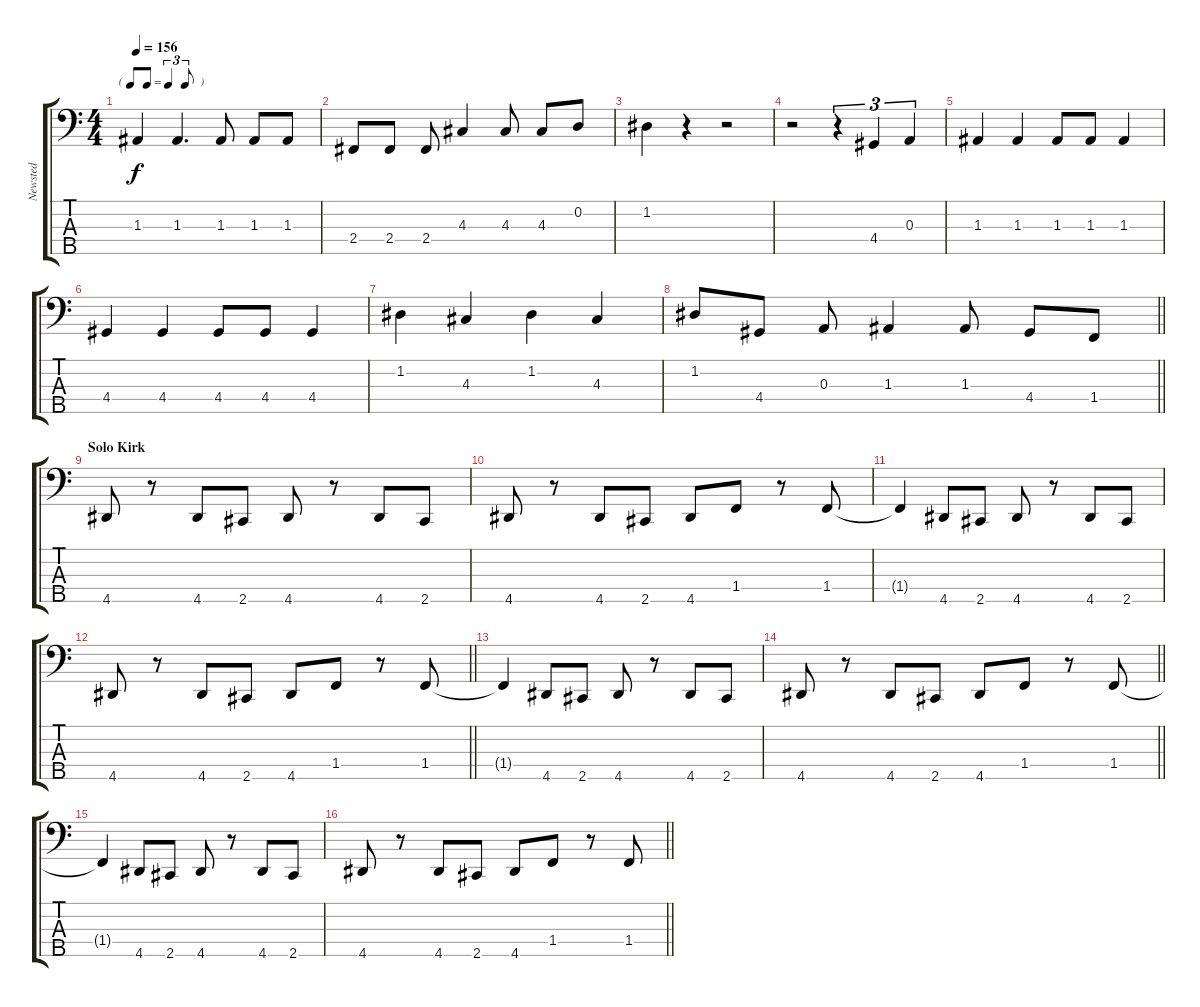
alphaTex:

\track ("Newsted" "Newsted") {instrument electricbassfinger}
\staff {score tabs}
\tuning (G2 D2 A1 E1 B0) {hide}
\ts (4 4)
\tf triplet8th
\tempo 156
\clef f4
\ks c
1.3.4{dy f} 1.3.4{d} 1.3.8 1.3.8 1.3.8 |
2.4.8 2.4.8 2.4.8 4.3.4 4.3.8 4.3.8 0.2.8 |
1.2.4 r.4 r.2 |
r.2 r.4{tu (3 2)} 4.4.4{tu (3 2)} 0.3.4{tu (3 2)} |
1.3.4 1.3.4 1.3.8 1.3.8 1.3.4 |
4.4.4 4.4.4 4.4.8 4.4.8 4.4.4 |
1.2.4 4.3.4 1.2.4 4.3.4 |
\barLineRight lightlight
1.2.8 4.4.8 0.3.8 1.3.4 1.3.8 4.4.8 1.4.8 |
\section ("" "Solo Kirk")
4.5.8 r.8 4.5.8 2.5.8 4.5.8 r.8 4.5.8 2.5.8 |
4.5.8 r.8 4.5.8 2.5.8 4.5.8 1.4.8 r.8 1.4.8 |
1.4{t}.4 4.5.8 2.5.8 4.5.8 r.8 4.5.8 2.5.8 |
\barLineRight lightlight
4.5.8 r.8 4.5.8 2.5.8 4.5.8 1.4.8 r.8 1.4.8 |
1.4{t}.4 4.5.8 2.5.8 4.5.8 r.8 4.5.8 2.5.8 |
\barLineRight lightlight
4.5.8 r.8 4.5.8 2.5.8 4.5.8 1.4.8 r.8 1.4.8 |
1.4{t}.4 4.5.8 2.5.8 4.5.8 r.8 4.5.8 2.5.8 |
\barLineRight lightlight
4.5.8 r.8 4.5.8 2.5.8 4.5.8 1.4.8 r.8 1.4.8
